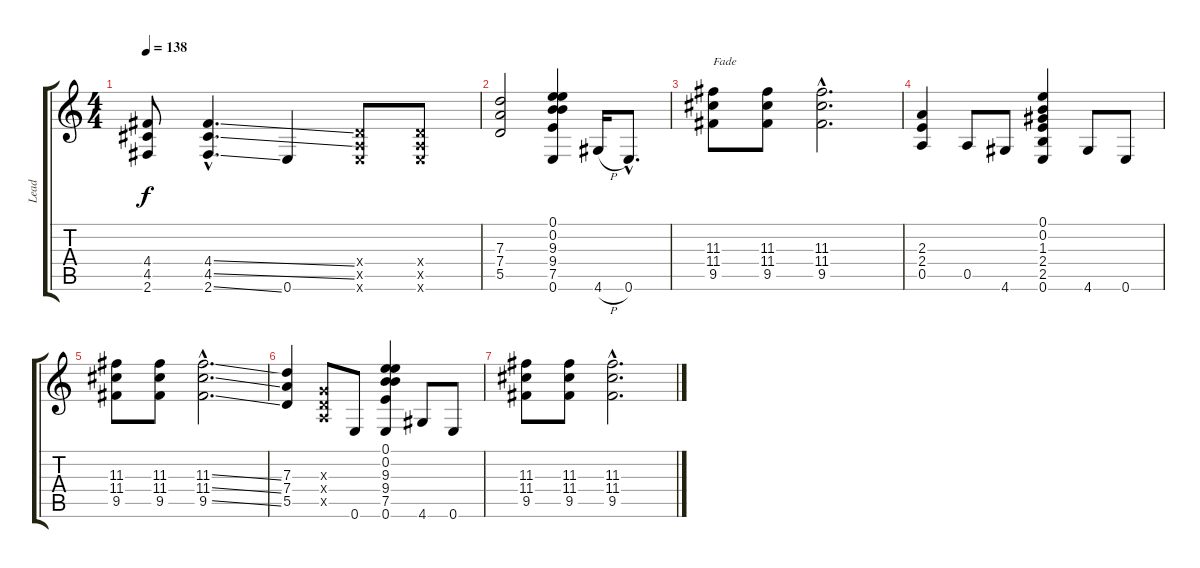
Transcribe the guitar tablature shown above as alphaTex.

\track ("Lead" "Lead") {instrument distortionguitar}
\staff {score tabs}
\tuning (E4 B3 G3 D3 A2 E2) {hide}
\ts (4 4)
\tempo 138
\clef g2
\ks c
(4.4 4.5 2.6).8{dy f} (4.4{ss hac} 4.5{ss hac} 2.6{ss hac}).4{d} 0.6.4 (0.4{x} 0.5{x} 0.6{x}).8 (0.4{x} 0.5{x} 0.6{x}).8 |
(7.3 7.4 5.5).2 (0.1 0.2 9.3 9.4 7.5 0.6).4 4.6{h}.16 0.6{hac}.8{d} |
(11.3 11.4 9.5).8{txt "Fade" volume 10} (11.3 11.4 9.5).8 (11.3{hac} 11.4{hac} 9.5{hac}).2{d} |
(2.3 2.4 0.5).4 0.5.8 4.6.8 (0.1 0.2 1.3 2.4 2.5 0.6).4 4.6.8 0.6.8 |
(11.3 11.4 9.5).8{volume 0} (11.3 11.4 9.5).8 (11.3{ss hac} 11.4{ss hac} 9.5{ss hac}).2{d} |
(7.3 7.4 5.5).4 (0.3{x} 0.4{x} 0.5{x}).8 0.6.8 (0.1 0.2 9.3 9.4 7.5 0.6).4 4.6.8 0.6.8 |
(11.3 11.4 9.5).8 (11.3 11.4 9.5).8 (11.3{hac} 11.4{hac} 9.5{hac}).2{d}
